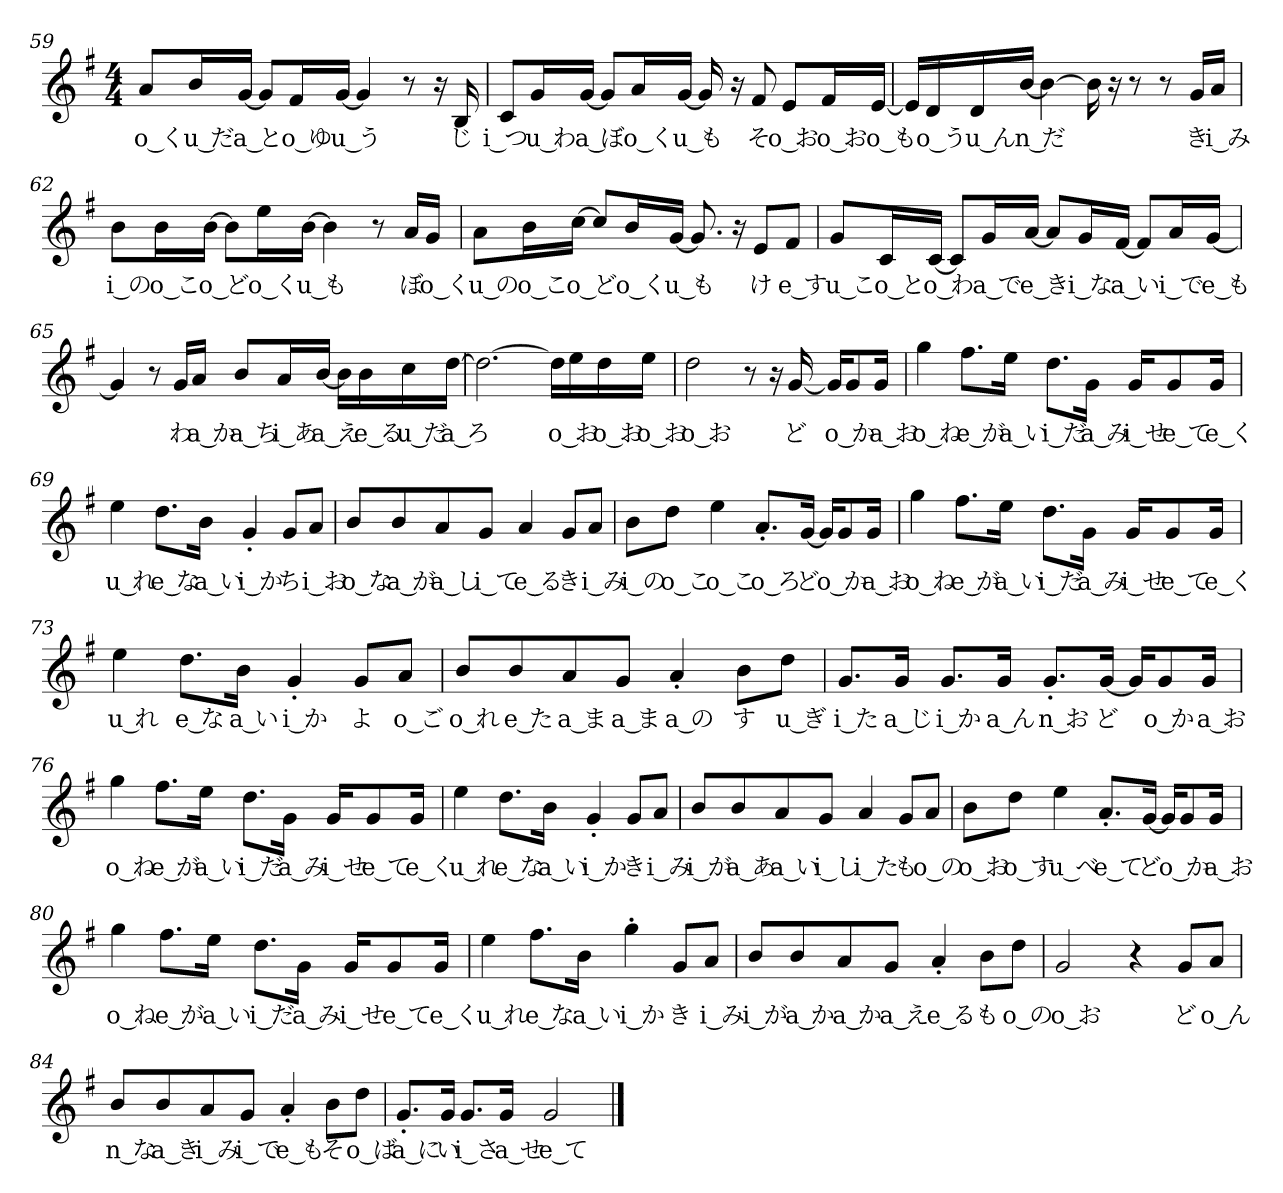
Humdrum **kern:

**kern	**text
*part1	*part1
*staff1	*staff1
*clefG2	*
*k[f#]	*
*M4/4	*
=59	=59
8aL	o く
16bL	u だ
[16gJJ	a と
8gL]	.
16f#L	o ゆ
[16gJJ	u う
4g]	.
8r	.
16r	.
16B	- じ
=60	=60
8cL	i つ
16gL	u わ
[16gJJ	a ぼ
8gL]	.
16aL	o く
[16gJJ	u も
16g]	.
16r	.
8f#	- そ
8eL	o お
16f#L	o お
[16eJJ	o も
=61	=61
16eLL]	.
16d	o う
16d	u ん
[16bJJ	n だ
4b_	.
16b]	.
16r	.
8r	.
8r	.
16gLL	- き
16aJJ	i み
=62	=62
8bL	i の
16bL	o こ
[16bJJ	o ど
8bL]	.
16eeL	o く
[16bJJ	u も
4b]	.
8r	.
16aLL	- ぼ
16gJJ	o く
=63	=63
8aL	u の
16bL	o こ
[16ccJJ	o ど
8ccL]	.
16bL	o く
[16gJJ	u も
8.g]	.
16r	.
8eL	- け
8f#J	e す
=64	=64
8gL	u こ
16cL	o と
[16cJJ	o わ
8cL]	.
16gL	a で
[16aJJ	e き
8aL]	.
16gL	i な
[16f#JJ	a い
8f#L]	.
16aL	i で
[16gJJ	e も
=65	=65
4g]	.
8r	.
16gLL	- わ
16aJJ	a か
8bL	a ち
16aL	i あ
[16bJJ	a え
16bLL]	.
16b	e る
16cc	u だ
[16ddJJ	a ろ
=66	=66
2.dd_	.
16ddLL]	.
16ee	o お
16dd	o お
16eeJJ	o お
=67	=67
2dd	o お
8r	.
16r	.
[16g	- ど
16gKL]	.
8g	o か
16gJk	a お
=68	=68
4gg	o ね
8.ff#L	e が
16eeJk	a い
8.ddL	i だ
16gJk	a み
16gKL	i せ
8g	e て
16gJk	e く
=69	=69
4ee	u れ
8.ddL	e な
16bJk	a い
4g'	i か
8gL	- ち
8aJ	i お
=70	=70
8bL	o な
8b	a が
8a	a し
8gJ	i て
4a	e る
8gL	- き
8aJ	i み
=71	=71
8bL	i の
8ddJ	o こ
4ee	o こ
8.a'L	o ろ
[16gJk	- ど
16gKL]	.
8g	o か
16gJk	a お
=72	=72
4gg	o ね
8.ff#L	e が
16eeJk	a い
8.ddL	i だ
16gJk	a み
16gKL	i せ
8g	e て
16gJk	e く
=73	=73
4ee	u れ
8.ddL	e な
16bJk	a い
4g'	i か
8gL	- よ
8aJ	o ご
=74	=74
8bL	o れ
8b	e た
8a	a ま
8gJ	a ま
4a'	a の
8bL	- す
8ddJ	u ぎ
=75	=75
8.gL	i た
16gJk	a じ
8.gL	i か
16gJk	a ん
8.g'L	n お
[16gJk	- ど
16gKL]	.
8g	o か
16gJk	a お
=76	=76
4gg	o ね
8.ff#L	e が
16eeJk	a い
8.ddL	i だ
16gJk	a み
16gKL	i せ
8g	e て
16gJk	e く
=77	=77
4ee	u れ
8.ddL	e な
16bJk	a い
4g'	i か
8gL	- き
8aJ	i み
=78	=78
8bL	i が
8b	a あ
8a	a い
8gJ	i し
4a	i た
8gL	- も
8aJ	o の
=79	=79
8bL	o お
8ddJ	o す
4ee	u べ
8.a'L	e て
[16gJk	- ど
16gKL]	.
8g	o か
16gJk	a お
=80	=80
4gg	o ね
8.ff#L	e が
16eeJk	a い
8.ddL	i だ
16gJk	a み
16gKL	i せ
8g	e て
16gJk	e く
=81	=81
4ee	u れ
8.ff#L	e な
16bJk	a い
4gg'	i か
8gL	- き
8aJ	i み
=82	=82
8bL	i が
8b	a か
8a	a か
8gJ	a え
4a'	e る
8bL	- も
8ddJ	o の
=83	=83
2g	o お
4r	.
8gL	- ど
8aJ	o ん
=84	=84
8bL	n な
8b	a き
8a	i み
8gJ	i で
4a'	e も
8bL	- そ
8ddJ	o ば
=85	=85
8.g'L	a に
16gJk	- い
8.gL	i さ
16gJk	a せ
2g	e て
==	==
*-	*-
